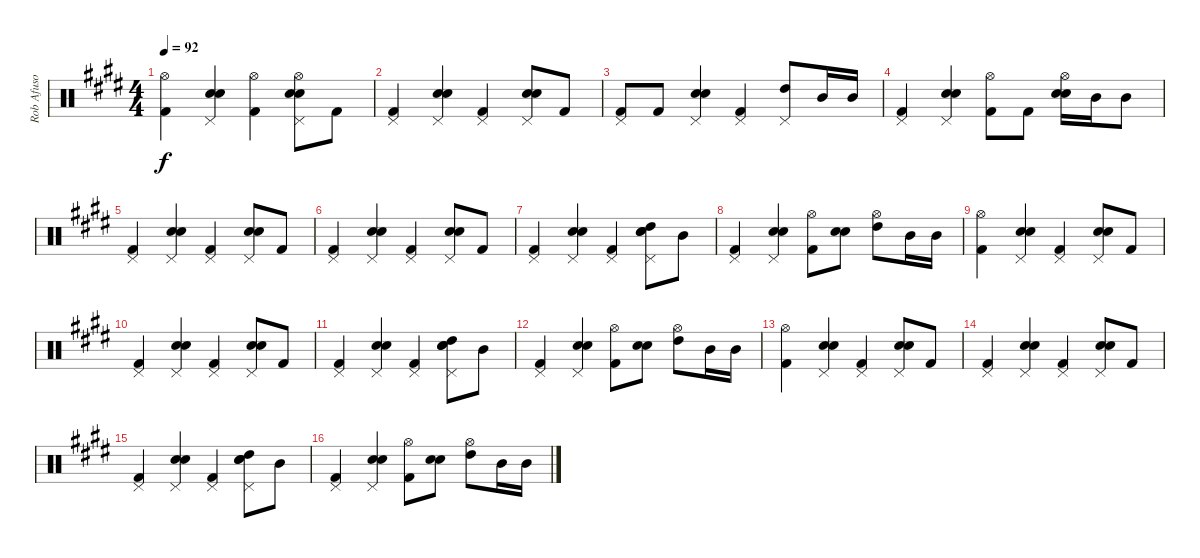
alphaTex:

\track ("Rob Afuso" "Rob Afuso") {instrument percussion}
\staff {score}
\articulation defaults
\ts (4 4)
\tempo 92
\clef neutral
\ks e
("Hi-Hat (open)" "Kick (hit) 2").4{dy f} ("Snare (hit) 2" "Electric Snare (hit)" "Pedal Hi-Hat (hit)").4 ("Hi-Hat (open)" "Kick (hit) 2").4 ("Hi-Hat (open)" "Snare (hit) 2" "Electric Snare (hit)" "Pedal Hi-Hat (hit)").8 "Kick (hit) 2".8 |
("Kick (hit) 2" "Pedal Hi-Hat (hit)").4 ("Snare (hit) 2" "Electric Snare (hit)" "Pedal Hi-Hat (hit)").4 ("Kick (hit) 2" "Pedal Hi-Hat (hit)").4 ("Snare (hit) 2" "Electric Snare (hit)" "Pedal Hi-Hat (hit)").8 "Kick (hit) 2".8 |
("Kick (hit) 2" "Pedal Hi-Hat (hit)").8 "Kick (hit) 2".8 ("Snare (hit) 2" "Electric Snare (hit)" "Pedal Hi-Hat (hit)").4 ("Kick (hit) 2" "Pedal Hi-Hat (hit)").4 ("High Tom (hit)" "Pedal Hi-Hat (hit)").8 "Mid Tom (hit)".16 "Mid Tom (hit)".16 |
("Kick (hit) 2" "Pedal Hi-Hat (hit)").4 ("Snare (hit) 2" "Electric Snare (hit)" "Pedal Hi-Hat (hit)").4 ("Hi-Hat (open)" "Kick (hit) 2").8 "Kick (hit) 2".8 ("Hi-Hat (open)" "Snare (hit) 2" "Electric Snare (hit)").16 "Mid Tom (hit)".16 "Mid Tom (hit)".8 |
("Kick (hit) 2" "Pedal Hi-Hat (hit)").4 ("Snare (hit) 2" "Electric Snare (hit)" "Pedal Hi-Hat (hit)").4 ("Kick (hit) 2" "Pedal Hi-Hat (hit)").4 ("Snare (hit) 2" "Electric Snare (hit)" "Pedal Hi-Hat (hit)").8 "Kick (hit) 2".8 |
("Kick (hit) 2" "Pedal Hi-Hat (hit)").4 ("Snare (hit) 2" "Electric Snare (hit)" "Pedal Hi-Hat (hit)").4 ("Kick (hit) 2" "Pedal Hi-Hat (hit)").4 ("Snare (hit) 2" "Electric Snare (hit)" "Pedal Hi-Hat (hit)").8 "Kick (hit) 2".8 |
("Kick (hit) 2" "Pedal Hi-Hat (hit)").4 ("Snare (hit) 2" "Electric Snare (hit)" "Pedal Hi-Hat (hit)").4 ("Kick (hit) 2" "Pedal Hi-Hat (hit)").4 ("Snare (hit) 2" "Electric Snare (hit)" "High Tom (hit)" "Pedal Hi-Hat (hit)").8 "Mid Tom (hit)".8 |
("Kick (hit) 2" "Pedal Hi-Hat (hit)").4 ("Snare (hit) 2" "Electric Snare (hit)" "Pedal Hi-Hat (hit)").4 ("Hi-Hat (open)" "Kick (hit) 2").8 ("Snare (hit) 2" "Electric Snare (hit)").8 ("Hi-Hat (open)" "High Tom (hit)").8 "Mid Tom (hit)".16 "Mid Tom (hit)".16 |
("Hi-Hat (open)" "Kick (hit) 2").4 ("Snare (hit) 2" "Electric Snare (hit)" "Pedal Hi-Hat (hit)").4 ("Kick (hit) 2" "Pedal Hi-Hat (hit)").4 ("Snare (hit) 2" "Electric Snare (hit)" "Pedal Hi-Hat (hit)").8 "Kick (hit) 2".8 |
("Kick (hit) 2" "Pedal Hi-Hat (hit)").4 ("Snare (hit) 2" "Electric Snare (hit)" "Pedal Hi-Hat (hit)").4 ("Kick (hit) 2" "Pedal Hi-Hat (hit)").4 ("Snare (hit) 2" "Electric Snare (hit)" "Pedal Hi-Hat (hit)").8 "Kick (hit) 2".8 |
("Kick (hit) 2" "Pedal Hi-Hat (hit)").4 ("Snare (hit) 2" "Electric Snare (hit)" "Pedal Hi-Hat (hit)").4 ("Kick (hit) 2" "Pedal Hi-Hat (hit)").4 ("Snare (hit) 2" "Electric Snare (hit)" "High Tom (hit)" "Pedal Hi-Hat (hit)").8 "Mid Tom (hit)".8 |
("Kick (hit) 2" "Pedal Hi-Hat (hit)").4 ("Snare (hit) 2" "Electric Snare (hit)" "Pedal Hi-Hat (hit)").4 ("Hi-Hat (open)" "Kick (hit) 2").8 ("Snare (hit) 2" "Electric Snare (hit)").8 ("Hi-Hat (open)" "High Tom (hit)").8 "Mid Tom (hit)".16 "Mid Tom (hit)".16 |
("Hi-Hat (open)" "Kick (hit) 2").4 ("Snare (hit) 2" "Electric Snare (hit)" "Pedal Hi-Hat (hit)").4 ("Kick (hit) 2" "Pedal Hi-Hat (hit)").4 ("Snare (hit) 2" "Electric Snare (hit)" "Pedal Hi-Hat (hit)").8 "Kick (hit) 2".8 |
("Kick (hit) 2" "Pedal Hi-Hat (hit)").4 ("Snare (hit) 2" "Electric Snare (hit)" "Pedal Hi-Hat (hit)").4 ("Kick (hit) 2" "Pedal Hi-Hat (hit)").4 ("Snare (hit) 2" "Electric Snare (hit)" "Pedal Hi-Hat (hit)").8 "Kick (hit) 2".8 |
("Kick (hit) 2" "Pedal Hi-Hat (hit)").4 ("Snare (hit) 2" "Electric Snare (hit)" "Pedal Hi-Hat (hit)").4 ("Kick (hit) 2" "Pedal Hi-Hat (hit)").4 ("Snare (hit) 2" "Electric Snare (hit)" "High Tom (hit)" "Pedal Hi-Hat (hit)").8 "Mid Tom (hit)".8 |
("Kick (hit) 2" "Pedal Hi-Hat (hit)").4 ("Snare (hit) 2" "Electric Snare (hit)" "Pedal Hi-Hat (hit)").4 ("Hi-Hat (open)" "Kick (hit) 2").8 ("Snare (hit) 2" "Electric Snare (hit)").8 ("Hi-Hat (open)" "High Tom (hit)").8 "Mid Tom (hit)".16 "Mid Tom (hit)".16
